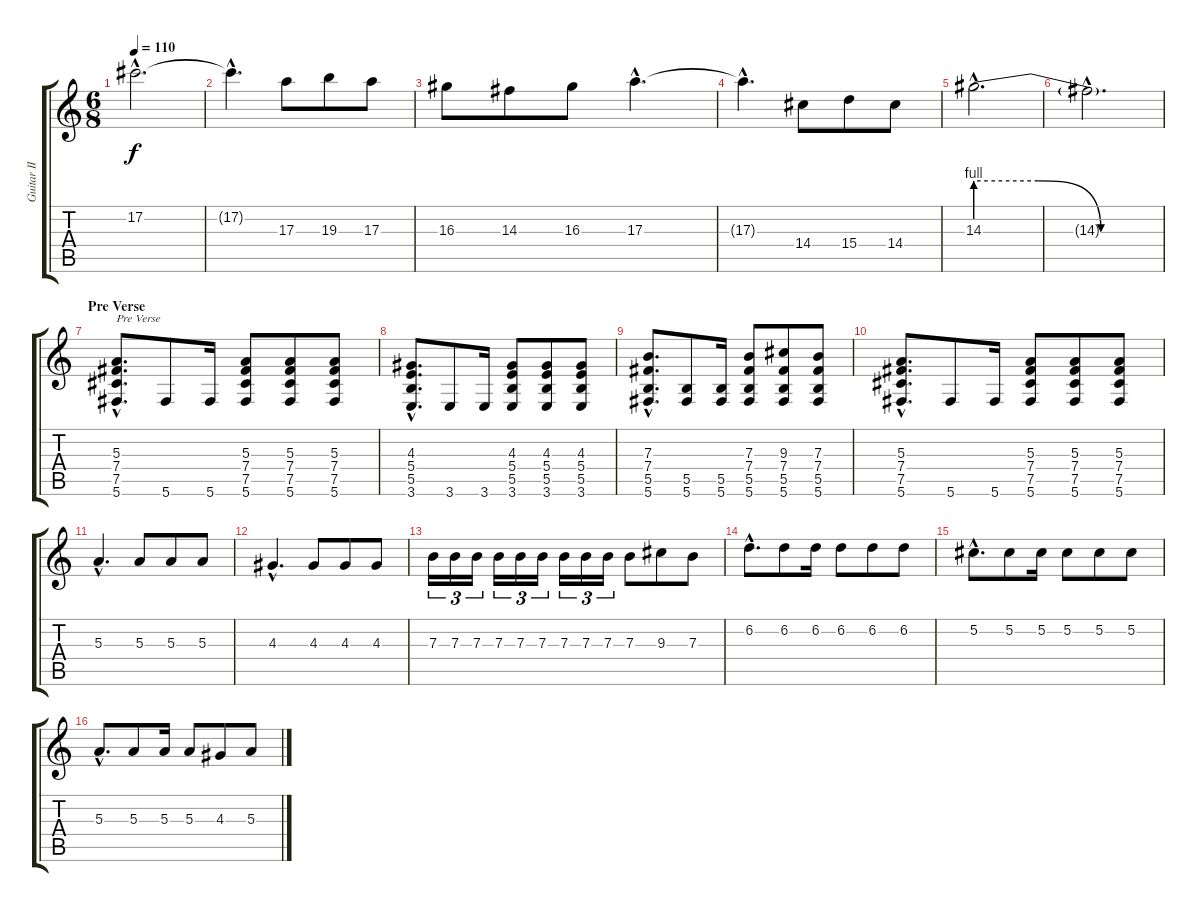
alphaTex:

\track ("Guitar II [Johansson]" "Guitar II ") {instrument distortionguitar}
\staff {score tabs}
\tuning (Db4 Ab3 E3 B2 Gb2 Db2) {hide}
\ts (6 8)
\tempo 110
\clef g2
\ks c
17.2{hac}.2{d dy f} |
17.2{hac t}.4{d} 17.3.8 19.3.8 17.3.8 |
16.3.8 14.3.8 16.3.8 17.3{hac}.4{d} |
17.3{hac t}.4{d} 14.4.8 15.4.8 14.4.8 |
14.3{be (custom 0 4 20 4 40 0 60 0) hac}.2{d} |
14.3{hac t}.2{d} |
\section ("" "Pre Verse")
(5.3{hac} 7.4{hac} 7.5{hac} 5.6{hac}).8{d txt "Pre Verse"} 5.6.8 5.6.16 (5.3 7.4 7.5 5.6).8 (5.3 7.4 7.5 5.6).8 (5.3 7.4 7.5 5.6).8 |
(4.3{hac} 5.4{hac} 5.5{hac} 3.6{hac}).8{d} 3.6.8 3.6.16 (4.3 5.4 5.5 3.6).8 (4.3 5.4 5.5 3.6).8 (4.3 5.4 5.5 3.6).8 |
(7.3{hac} 7.4{hac} 5.5{hac} 5.6{hac}).8{d} (5.5 5.6).8 (5.5 5.6).16 (7.3 7.4 5.5 5.6).8 (9.3 7.4 5.5 5.6).8 (7.3 7.4 5.5 5.6).8 |
(5.3{hac} 7.4{hac} 7.5{hac} 5.6{hac}).8{d} 5.6.8 5.6.16 (5.3 7.4 7.5 5.6).8 (5.3 7.4 7.5 5.6).8 (5.3 7.4 7.5 5.6).8 |
5.3{hac}.4{d} 5.3.8 5.3.8 5.3.8 |
4.3{hac}.4{d} 4.3.8 4.3.8 4.3.8 |
7.3.16{tu (3 2)} 7.3.16{tu (3 2)} 7.3.16{tu (3 2)} 7.3.16{tu (3 2)} 7.3.16{tu (3 2)} 7.3.16{tu (3 2)} 7.3.16{tu (3 2)} 7.3.16{tu (3 2)} 7.3.16{tu (3 2)} 7.3.8 9.3.8 7.3.8 |
6.2{hac}.8{d} 6.2.8 6.2.16 6.2.8 6.2.8 6.2.8 |
5.2{hac}.8{d} 5.2.8 5.2.16 5.2.8 5.2.8 5.2.8 |
5.3{hac}.8{d} 5.3.8 5.3.16 5.3.8 4.3.8 5.3.8
